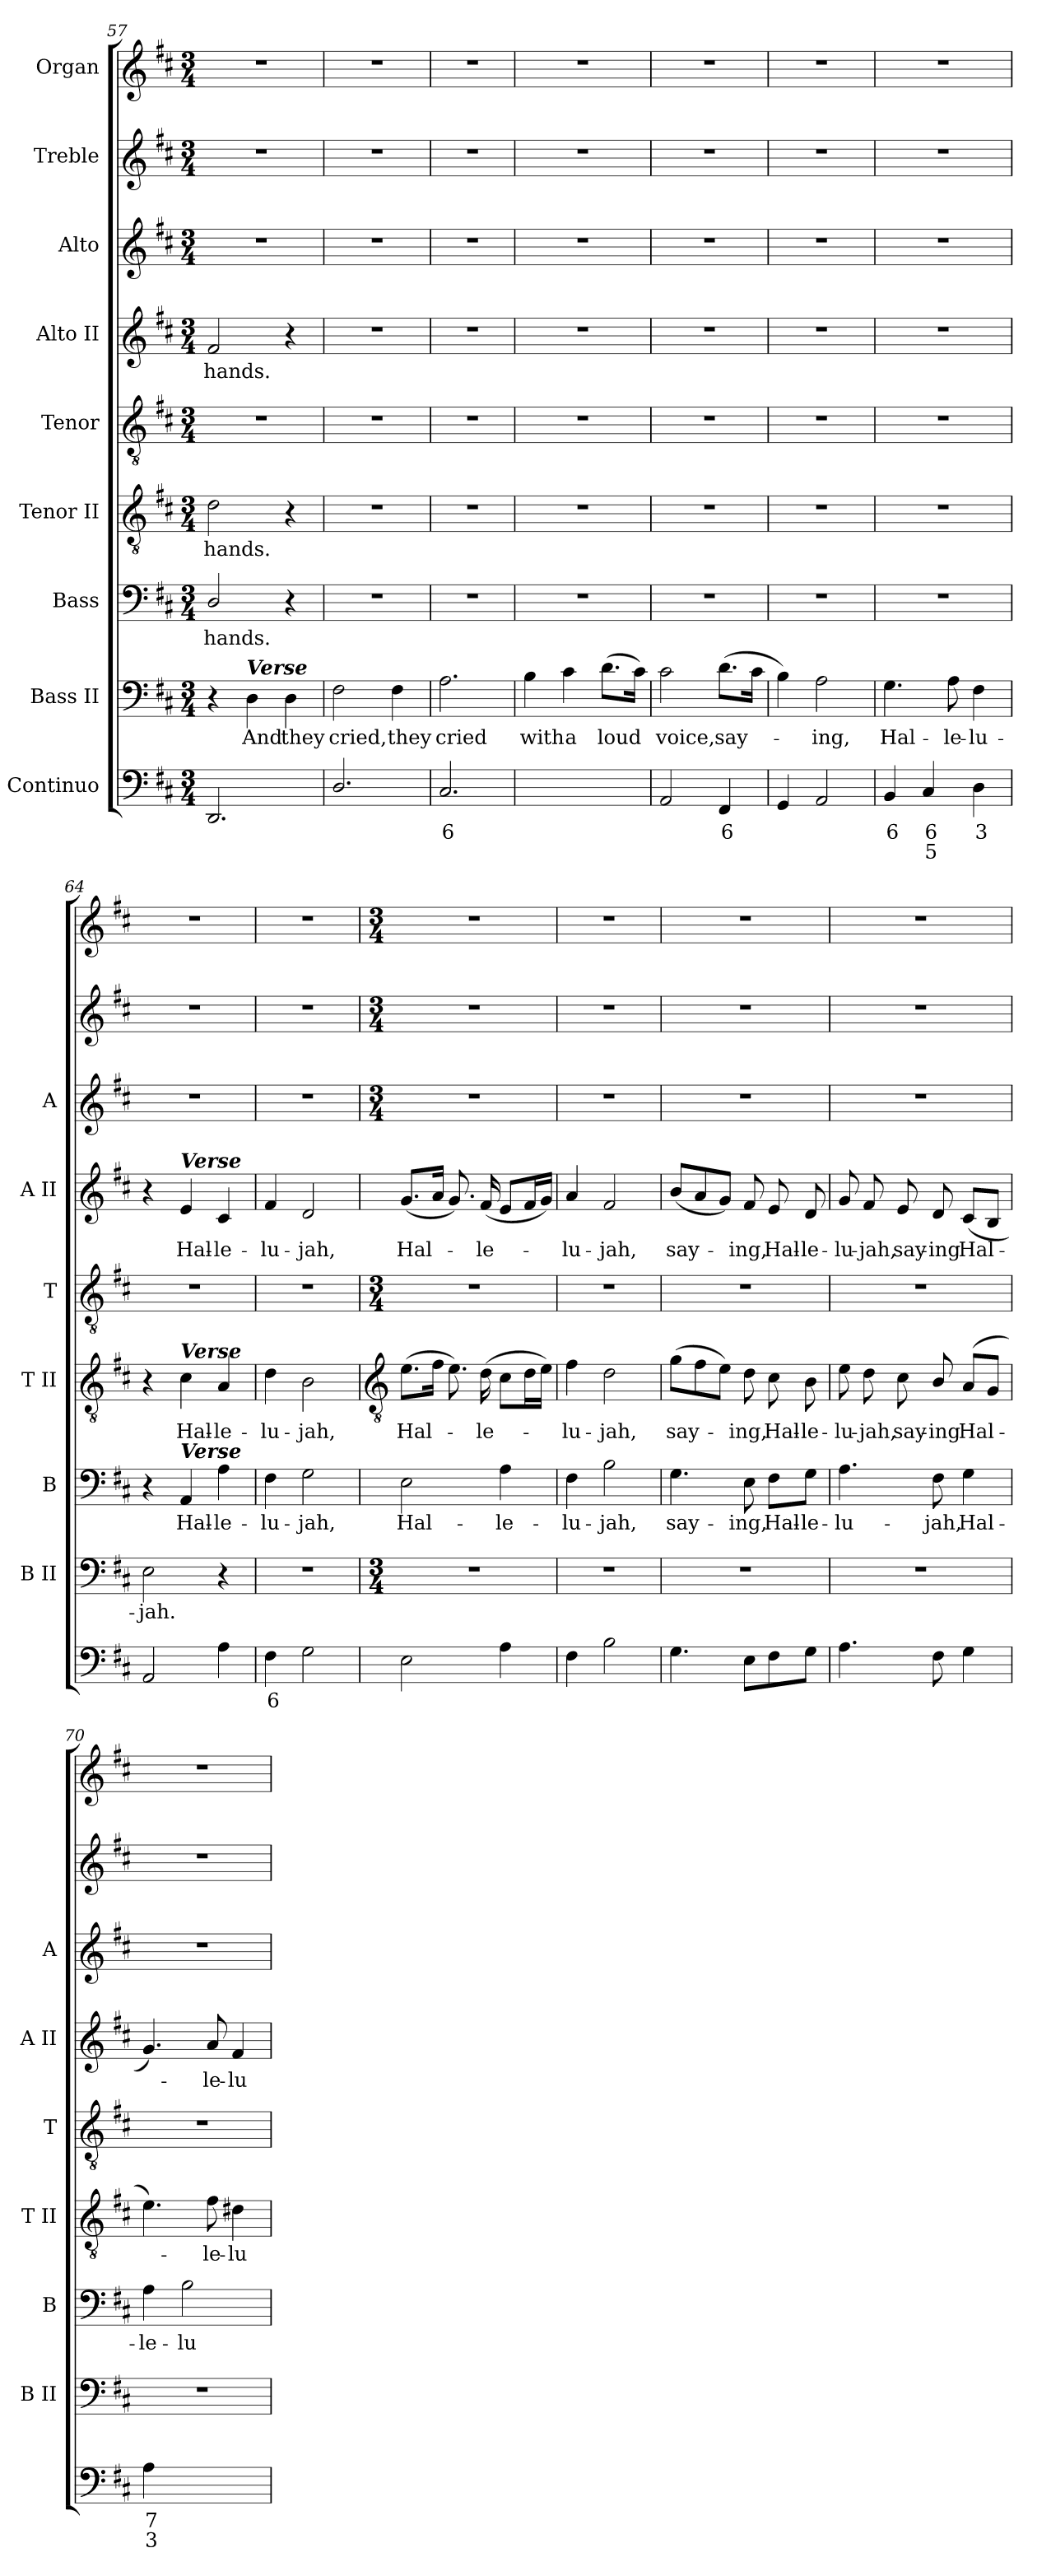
**kern	**text	**text	**kern	**text	**kern	**text	**kern	**text	**kern	**kern	**text	**kern	**kern	**kern
*part9	*part9	*part9	*part8	*part8	*part7	*part7	*part6	*part6	*part5	*part4	*part4	*part3	*part2	*part1
*staff9	*staff9	*staff9	*staff8	*staff8	*staff7	*staff7	*staff6	*staff6	*staff5	*staff4	*staff4	*staff3	*staff2	*staff1
*I"Continuo	*	*	*I"Bass II	*	*I"Bass	*	*I"Tenor II	*	*I"Tenor	*I"Alto II	*	*I"Alto	*I"Treble	*I"Organ
*	*	*	*I'B II	*	*I'B	*	*I'T II	*	*I'T	*I'A II	*	*I'A	*	*
!!LO:LB:g=z
*clefF4	*	*	*clefF4	*	*clefF4	*	*clefGv2	*	*clefGv2	*clefG2	*	*clefG2	*clefG2	*clefG2
*k[f#c#]	*	*	*k[f#c#]	*	*k[f#c#]	*	*k[f#c#]	*	*k[f#c#]	*k[f#c#]	*	*k[f#c#]	*k[f#c#]	*k[f#c#]
*D:	*	*	*D:	*	*D:	*	*D:	*	*D:	*D:	*	*D:	*D:	*D:
*M3/4	*	*	*M3/4	*	*M3/4	*	*M3/4	*	*M3/4	*M3/4	*	*M3/4	*M3/4	*M3/4
=57	=57	=57	=57	=57	=57	=57	=57	=57	=57	=57	=57	=57	=57	=57
!	!	!	!	!	!	!LO:LY:b	!	!LO:LY:b	!	!	!LO:LY:b	!	!	!
2.DD	.	.	4r	.	2D/	hands.	2d	hands.	2.r	2f#	hands.	2.r	2.r	2.r
!	!	!	!LO:TX:a:Bi:t=Verse	!	!	!	!	!	!	!	!	!	!	!
!	!	!	!	!LO:LY:b	!	!	!	!	!	!	!	!	!	!
.	.	.	4D	And	.	.	.	.	.	.	.	.	.	.
!	!	!	!	!LO:LY:b	!	!	!	!	!	!	!	!	!	!
.	.	.	4D	they	4r	.	4r	.	.	4r	.	.	.	.
=58	=58	=58	=58	=58	=58	=58	=58	=58	=58	=58	=58	=58	=58	=58
!	!	!	!	!LO:LY:b	!LO:N:vis=1	!	!LO:N:vis=1	!	!	!LO:N:vis=1	!	!	!	!
2.D/	.	.	2F#	cried,	2.r	.	2.r	.	2.r	2.r	.	2.r	2.r	2.r
!	!	!	!	!LO:LY:b	!	!	!	!	!	!	!	!	!	!
.	.	.	4F#	they	.	.	.	.	.	.	.	.	.	.
=59	=59	=59	=59	=59	=59	=59	=59	=59	=59	=59	=59	=59	=59	=59
!	!LO:LY:b	!	!	!LO:LY:b	!LO:N:vis=1	!	!LO:N:vis=1	!	!	!LO:N:vis=1	!	!	!	!
2.C#	6	.	2.A	cried	2.r	.	2.r	.	2.r	2.r	.	2.r	2.r	2.r
=60	=60	=60	=60	=60	=60	=60	=60	=60	=60	=60	=60	=60	=60	=60
!	!LO:LY:b	!	!	!LO:LY:b	!LO:N:vis=1	!	!LO:N:vis=1	!	!	!LO:N:vis=1	!	!	!	!
[4BByy	7	.	4B	with	2.r	.	2.r	.	2.r	2.r	.	2.r	2.r	2.r
!	!LO:LY:b	!	!	!LO:LY:b	!	!	!	!	!	!	!	!	!	!
2BByy]	6	.	4c#	a	.	.	.	.	.	.	.	.	.	.
!	!	!	!	!LO:LY:b	!	!	!	!	!	!	!	!	!	!
.	.	.	(>8.dL	loud	.	.	.	.	.	.	.	.	.	.
.	.	.	16c#J)	.	.	.	.	.	.	.	.	.	.	.
=61	=61	=61	=61	=61	=61	=61	=61	=61	=61	=61	=61	=61	=61	=61
!	!	!	!	!LO:LY:b	!LO:N:vis=1	!	!LO:N:vis=1	!	!	!LO:N:vis=1	!	!	!	!
2AA	.	.	2c#	voice,	2.r	.	2.r	.	2.r	2.r	.	2.r	2.r	2.r
!	!LO:LY:b	!	!	!LO:LY:b	!	!	!	!	!	!	!	!	!	!
4FF#	6	.	(>8.dL	say-	.	.	.	.	.	.	.	.	.	.
.	.	.	16c#J	.	.	.	.	.	.	.	.	.	.	.
=62	=62	=62	=62	=62	=62	=62	=62	=62	=62	=62	=62	=62	=62	=62
!	!	!	!	!	!LO:N:vis=1	!	!LO:N:vis=1	!	!	!LO:N:vis=1	!	!	!	!
4GG	.	.	4B)	.	2.r	.	2.r	.	2.r	2.r	.	2.r	2.r	2.r
!	!	!	!	!LO:LY:b	!	!	!	!	!	!	!	!	!	!
2AA	.	.	2A	ing,	.	.	.	.	.	.	.	.	.	.
=63	=63	=63	=63	=63	=63	=63	=63	=63	=63	=63	=63	=63	=63	=63
!	!LO:LY:b	!	!	!LO:LY:b	!LO:N:vis=1	!	!LO:N:vis=1	!	!	!LO:N:vis=1	!	!	!	!
4BB	6	.	4.G	Hal-	2.r	.	2.r	.	2.r	2.r	.	2.r	2.r	2.r
!	!LO:LY:b	!LO:LY:b	!	!	!	!	!	!	!	!	!	!	!	!
4C#	6	5	.	.	.	.	.	.	.	.	.	.	.	.
!	!	!	!	!LO:LY:b	!	!	!	!	!	!	!	!	!	!
.	.	.	8A	-le-	.	.	.	.	.	.	.	.	.	.
!	!LO:LY:b	!	!	!LO:LY:b	!	!	!	!	!	!	!	!	!	!
4D	3	.	4F#	-lu-	.	.	.	.	.	.	.	.	.	.
=64	=64	=64	=64	=64	=64	=64	=64	=64	=64	=64	=64	=64	=64	=64
!	!	!	!	!LO:LY:b	!	!	!	!	!	!	!	!	!	!
2AA	.	.	2E	-jah.	4r	.	4r	.	2.r	4r	.	2.r	2.r	2.r
!	!	!	!	!	!	!	!	!	!	!LO:TX:a:Bi:t=Verse	!	!	!	!
!	!	!	!	!	!	!	!LO:TX:a:Bi:t=Verse	!	!	!	!	!	!	!
!	!	!	!	!	!LO:TX:a:Bi:t=Verse	!	!	!	!	!	!	!	!	!
!	!	!	!	!	!	!LO:LY:b	!	!LO:LY:b	!	!	!LO:LY:b	!	!	!
.	.	.	.	.	4AA	Hal-	4c#	Hal-	.	4e	Hal-	.	.	.
!	!	!	!	!	!	!LO:LY:b	!	!LO:LY:b	!	!	!LO:LY:b	!	!	!
4A	.	.	4r	.	4A	-le-	4A	-le-	.	4c#	-le-	.	.	.
=65	=65	=65	=65	=65	=65	=65	=65	=65	=65	=65	=65	=65	=65	=65
!	!LO:LY:b	!	!LO:N:vis=1	!	!	!LO:LY:b	!	!LO:LY:b	!	!	!LO:LY:b	!	!	!
4F#	6	.	2.r	.	4F#	-lu-	4d	-lu-	2.r	4f#	-lu-	2.r	2.r	2.r
!	!	!	!	!	!	!LO:LY:b	!	!LO:LY:b	!	!	!LO:LY:b	!	!	!
2G	.	.	.	.	2G	-jah,	2B	-jah,	.	2d	-jah,	.	.	.
!!LO:LB:g=z
=66	=66	=66	=66	=66	=66	=66	=66	=66	=66	=66	=66	=66	=66	=66
*	*	*	*	*	*	*	*clefGv2	*	*	*	*	*	*	*
*	*	*	*M3/4	*	*	*	*	*	*M3/4	*	*	*M3/4	*M3/4	*M3/4
!	!	!	!	!	!	!LO:LY:b	!	!LO:LY:b	!	!	!LO:LY:b	!	!	!
2E	.	.	2.r	.	2E	Hal-	(>8.eL	Hal-	2.r	(<8.gL	Hal-	2.r	2.r	2.r
.	.	.	.	.	.	.	16f#J	.	.	16aJ	.	.	.	.
.	.	.	.	.	.	.	8.e)	.	.	8.g)	.	.	.	.
!	!	!	!	!	!	!	!	!LO:LY:b	!	!	!LO:LY:b	!	!	!
.	.	.	.	.	.	.	(>16d	le-	.	(<16f#	le-	.	.	.
!	!	!	!	!	!	!LO:LY:b	!	!	!	!	!	!	!	!
4A	.	.	.	.	4A	-le-	8c#L	.	.	8eL	.	.	.	.
.	.	.	.	.	.	.	16dL	.	.	16f#L	.	.	.	.
.	.	.	.	.	.	.	16eJJ)	.	.	16gJJ)	.	.	.	.
=67	=67	=67	=67	=67	=67	=67	=67	=67	=67	=67	=67	=67	=67	=67
!	!	!	!	!	!	!LO:LY:b	!	!LO:LY:b	!	!	!LO:LY:b	!	!	!
4F#	.	.	2.r	.	4F#	-lu-	4f#	lu-	2.r	4a	lu-	2.r	2.r	2.r
!	!	!	!	!	!	!LO:LY:b	!	!LO:LY:b	!	!	!LO:LY:b	!	!	!
2B	.	.	.	.	2B	-jah,	2d	-jah,	.	2f#	-jah,	.	.	.
=68	=68	=68	=68	=68	=68	=68	=68	=68	=68	=68	=68	=68	=68	=68
!	!	!	!	!	!	!LO:LY:b	!	!LO:LY:b	!	!	!LO:LY:b	!	!	!
4.G	.	.	2.r	.	4.G	say-	(>8gL	say-	2.r	(<8bL	say-	2.r	2.r	2.r
.	.	.	.	.	.	.	8f#	.	.	8a	.	.	.	.
.	.	.	.	.	.	.	8eJ)	.	.	8gJ)	.	.	.	.
!	!	!	!	!	!	!LO:LY:b	!	!LO:LY:b	!	!	!LO:LY:b	!	!	!
8EL	.	.	.	.	8E	-ing,	8d	ing,	.	8f#	ing,	.	.	.
!	!	!	!	!	!	!LO:LY:b	!	!LO:LY:b	!	!	!LO:LY:b	!	!	!
8F#	.	.	.	.	8F#\L	Hal-	8c#	Hal-	.	8e	Hal-	.	.	.
!	!	!	!	!	!	!LO:LY:b	!	!LO:LY:b	!	!	!LO:LY:b	!	!	!
8GJ	.	.	.	.	8G\J	-le-	8B	-le-	.	8d	-le-	.	.	.
=69	=69	=69	=69	=69	=69	=69	=69	=69	=69	=69	=69	=69	=69	=69
!	!	!	!	!	!	!LO:LY:b	!	!LO:LY:b	!	!	!LO:LY:b	!	!	!
4.A	.	.	2.r	.	4.A	-lu-	8e	-lu-	2.r	8g	-lu-	2.r	2.r	2.r
!	!	!	!	!	!	!	!	!LO:LY:b	!	!	!LO:LY:b	!	!	!
.	.	.	.	.	.	.	8d	-jah,	.	8f#	-jah,	.	.	.
!	!	!	!	!	!	!	!	!LO:LY:b	!	!	!LO:LY:b	!	!	!
.	.	.	.	.	.	.	8c#	say-	.	8e	say-	.	.	.
!	!	!	!	!	!	!LO:LY:b	!	!LO:LY:b	!	!	!LO:LY:b	!	!	!
8F#	.	.	.	.	8F#	-jah,	8B/	-ing	.	8d	-ing	.	.	.
!	!	!	!	!	!	!LO:LY:b	!	!LO:LY:b	!	!	!LO:LY:b	!	!	!
4G	.	.	.	.	4G	Hal-	(<8AL	Hal-	.	(<8c#L	Hal-	.	.	.
.	.	.	.	.	.	.	8GJ	.	.	8BJ	.	.	.	.
=70	=70	=70	=70	=70	=70	=70	=70	=70	=70	=70	=70	=70	=70	=70
!	!LO:LY:b	!LO:LY:b	!	!	!	!LO:LY:b	!	!	!	!	!	!	!	!
4A	7	3	2.r	.	4A	-le-	4.e)	.	2.r	4.g)	.	2.r	2.r	2.r
!	!LO:LY:b	!LO:LY:b	!	!	!	!LO:LY:b	!	!	!	!	!	!	!	!
[4Byy	6	4	.	.	2B	-lu-	.	.	.	.	.	.	.	.
!	!	!	!	!	!	!	!	!LO:LY:b	!	!	!LO:LY:b	!	!	!
.	.	.	.	.	.	.	8f#	le-	.	8a	le-	.	.	.
!	!LO:LY:b	!LO:LY:b	!	!	!	!	!	!LO:LY:b	!	!	!LO:LY:b	!	!	!
4Byy]	5	3	.	.	.	.	4d#X	-lu-	.	4f#	-lu-	.	.	.
=	=	=	=	=	=	=	=	=	=	=	=	=	=	=
*-	*-	*-	*-	*-	*-	*-	*-	*-	*-	*-	*-	*-	*-	*-
